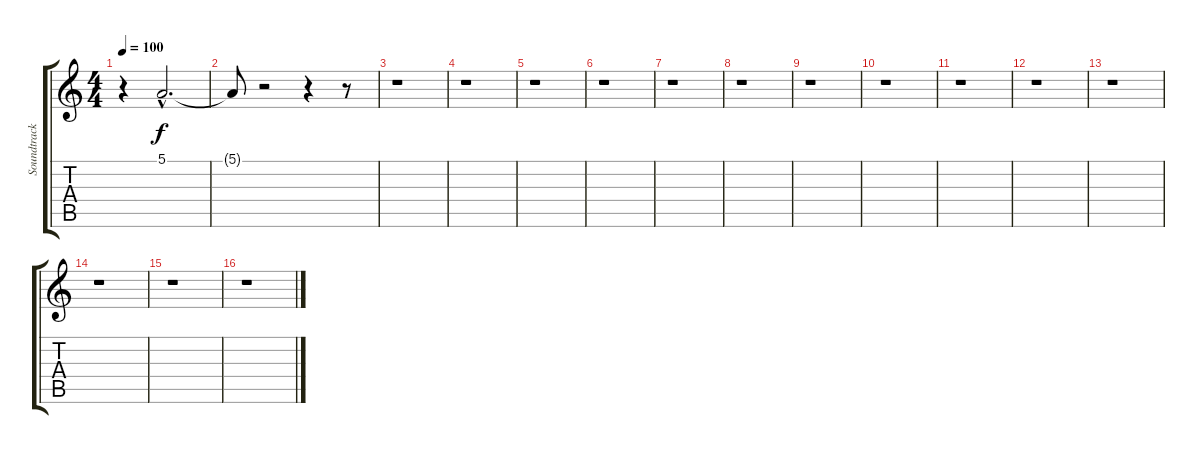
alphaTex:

\track ("Soundtrack" "Soundtrack") {instrument fx2soundtrack}
\staff {score tabs}
\tuning (E4 B3 G3 D3 A2 E2) {hide}
\ts (4 4)
\tempo 100
\clef g2
\ks c
r.4{dy f} 5.1{hac}.2{d} |
5.1{t}.8 r.2 r.4 r.8 |
r.1 |
r.1 |
r.1 |
r.1 |
r.1 |
r.1 |
r.1 |
r.1 |
r.1 |
r.1 |
r.1 |
r.1 |
r.1 |
r.1
